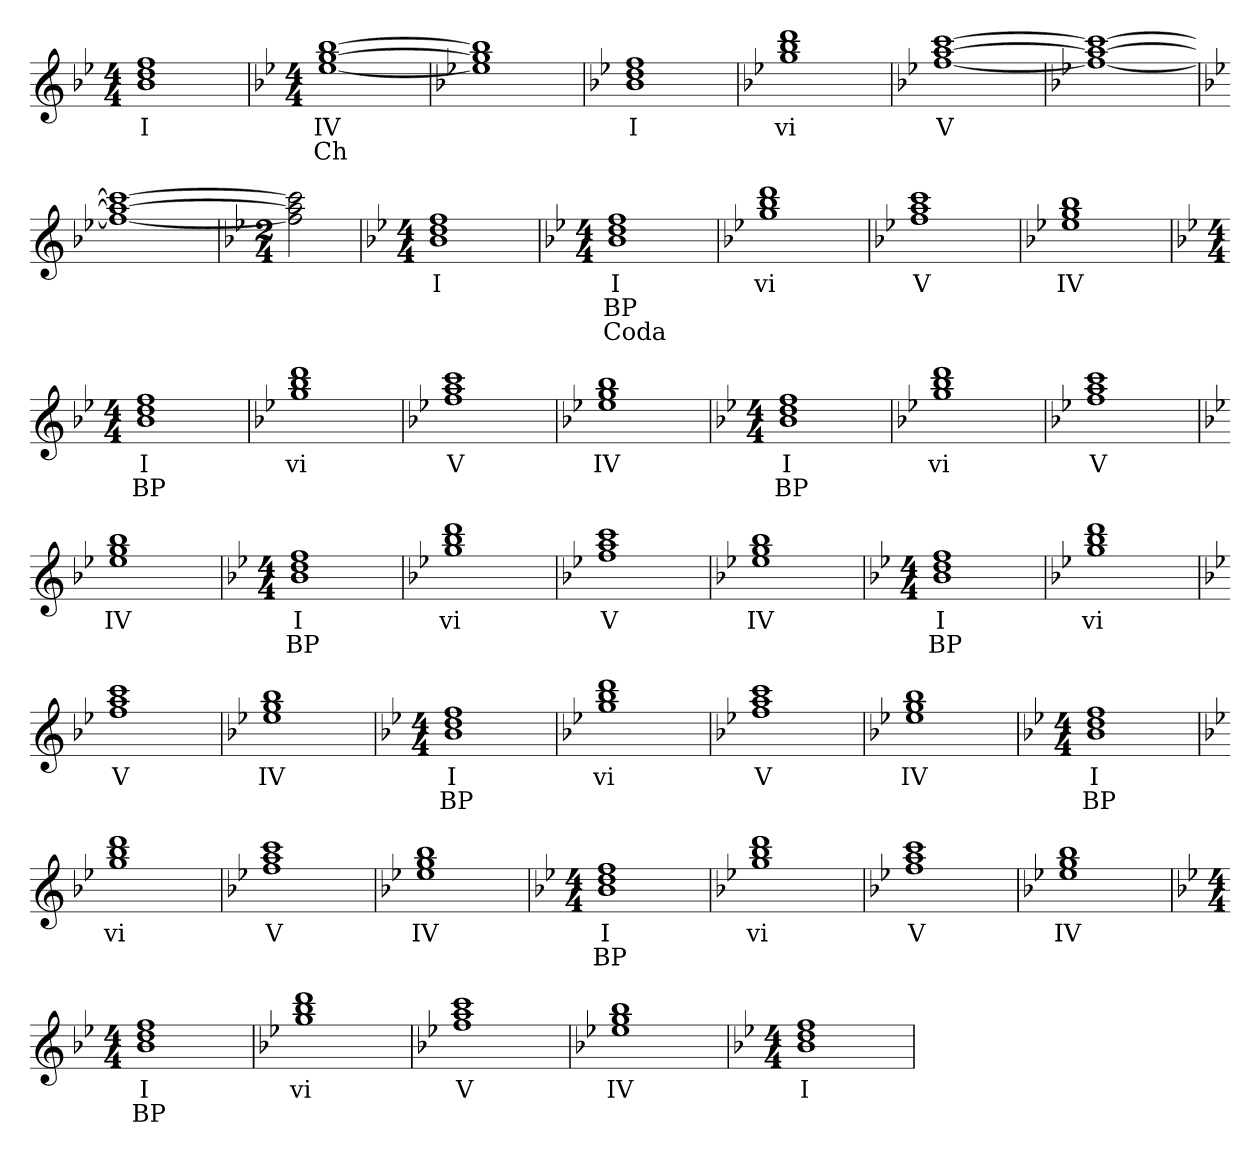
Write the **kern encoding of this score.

**kern	**text	**text	**text
*part1	*part1	*part1	*part1
*staff1	*staff1	*staff1	*staff1
*k[b-e-]	*	*	*
*B-:	*	*	*
*M4/4	*	*	*
=	=	=	=
1b- 1dd 1ff	I	.	.
=	=	=	=
*k[b-e-]	*	*	*
*B-:	*	*	*
*M4/4	*	*	*
[1ee- [1gg [1bb-	IV	Ch	.
=	=	=	=
*k[b-e-]	*	*	*
*B-:	*	*	*
1ee-] 1gg] 1bb-]	.	.	.
=	=	=	=
*k[b-e-]	*	*	*
*B-:	*	*	*
1b- 1dd 1ff	I	.	.
=	=	=	=
*k[b-e-]	*	*	*
*B-:	*	*	*
1gg 1bb- 1ddd	vi	.	.
=	=	=	=
*k[b-e-]	*	*	*
*B-:	*	*	*
[1ff [1aa [1ccc	V	.	.
=	=	=	=
*k[b-e-]	*	*	*
*B-:	*	*	*
1ff_ 1aa_ 1ccc_	.	.	.
=	=	=	=
*k[b-e-]	*	*	*
*B-:	*	*	*
1ff_ 1aa_ 1ccc_	.	.	.
=	=	=	=
*k[b-e-]	*	*	*
*B-:	*	*	*
*M2/4	*	*	*
2ff] 2aa] 2ccc]	.	.	.
=	=	=	=
*k[b-e-]	*	*	*
*B-:	*	*	*
*M4/4	*	*	*
1b- 1dd 1ff	I	.	.
=	=	=	=
*k[b-e-]	*	*	*
*B-:	*	*	*
*M4/4	*	*	*
1b- 1dd 1ff	I	BP	Coda
=	=	=	=
*k[b-e-]	*	*	*
*B-:	*	*	*
1gg 1bb- 1ddd	vi	.	.
=	=	=	=
*k[b-e-]	*	*	*
*B-:	*	*	*
1ff 1aa 1ccc	V	.	.
=	=	=	=
*k[b-e-]	*	*	*
*B-:	*	*	*
1ee- 1gg 1bb-	IV	.	.
=	=	=	=
*k[b-e-]	*	*	*
*B-:	*	*	*
*M4/4	*	*	*
1b- 1dd 1ff	I	BP	.
=	=	=	=
*k[b-e-]	*	*	*
*B-:	*	*	*
1gg 1bb- 1ddd	vi	.	.
=	=	=	=
*k[b-e-]	*	*	*
*B-:	*	*	*
1ff 1aa 1ccc	V	.	.
=	=	=	=
*k[b-e-]	*	*	*
*B-:	*	*	*
1ee- 1gg 1bb-	IV	.	.
=	=	=	=
*k[b-e-]	*	*	*
*B-:	*	*	*
*M4/4	*	*	*
1b- 1dd 1ff	I	BP	.
=	=	=	=
*k[b-e-]	*	*	*
*B-:	*	*	*
1gg 1bb- 1ddd	vi	.	.
=	=	=	=
*k[b-e-]	*	*	*
*B-:	*	*	*
1ff 1aa 1ccc	V	.	.
=	=	=	=
*k[b-e-]	*	*	*
*B-:	*	*	*
1ee- 1gg 1bb-	IV	.	.
=	=	=	=
*k[b-e-]	*	*	*
*B-:	*	*	*
*M4/4	*	*	*
1b- 1dd 1ff	I	BP	.
=	=	=	=
*k[b-e-]	*	*	*
*B-:	*	*	*
1gg 1bb- 1ddd	vi	.	.
=	=	=	=
*k[b-e-]	*	*	*
*B-:	*	*	*
1ff 1aa 1ccc	V	.	.
=	=	=	=
*k[b-e-]	*	*	*
*B-:	*	*	*
1ee- 1gg 1bb-	IV	.	.
=	=	=	=
*k[b-e-]	*	*	*
*B-:	*	*	*
*M4/4	*	*	*
1b- 1dd 1ff	I	BP	.
=	=	=	=
*k[b-e-]	*	*	*
*B-:	*	*	*
1gg 1bb- 1ddd	vi	.	.
=	=	=	=
*k[b-e-]	*	*	*
*B-:	*	*	*
1ff 1aa 1ccc	V	.	.
=	=	=	=
*k[b-e-]	*	*	*
*B-:	*	*	*
1ee- 1gg 1bb-	IV	.	.
=	=	=	=
*k[b-e-]	*	*	*
*B-:	*	*	*
*M4/4	*	*	*
1b- 1dd 1ff	I	BP	.
=	=	=	=
*k[b-e-]	*	*	*
*B-:	*	*	*
1gg 1bb- 1ddd	vi	.	.
=	=	=	=
*k[b-e-]	*	*	*
*B-:	*	*	*
1ff 1aa 1ccc	V	.	.
=	=	=	=
*k[b-e-]	*	*	*
*B-:	*	*	*
1ee- 1gg 1bb-	IV	.	.
=	=	=	=
*k[b-e-]	*	*	*
*B-:	*	*	*
*M4/4	*	*	*
1b- 1dd 1ff	I	BP	.
=	=	=	=
*k[b-e-]	*	*	*
*B-:	*	*	*
1gg 1bb- 1ddd	vi	.	.
=	=	=	=
*k[b-e-]	*	*	*
*B-:	*	*	*
1ff 1aa 1ccc	V	.	.
=	=	=	=
*k[b-e-]	*	*	*
*B-:	*	*	*
1ee- 1gg 1bb-	IV	.	.
=	=	=	=
*k[b-e-]	*	*	*
*B-:	*	*	*
*M4/4	*	*	*
1b- 1dd 1ff	I	BP	.
=	=	=	=
*k[b-e-]	*	*	*
*B-:	*	*	*
1gg 1bb- 1ddd	vi	.	.
=	=	=	=
*k[b-e-]	*	*	*
*B-:	*	*	*
1ff 1aa 1ccc	V	.	.
=	=	=	=
*k[b-e-]	*	*	*
*B-:	*	*	*
1ee- 1gg 1bb-	IV	.	.
=	=	=	=
*k[b-e-]	*	*	*
*B-:	*	*	*
*M4/4	*	*	*
1b- 1dd 1ff	I	BP	.
=	=	=	=
*k[b-e-]	*	*	*
*B-:	*	*	*
1gg 1bb- 1ddd	vi	.	.
=	=	=	=
*k[b-e-]	*	*	*
*B-:	*	*	*
1ff 1aa 1ccc	V	.	.
=	=	=	=
*k[b-e-]	*	*	*
*B-:	*	*	*
1ee- 1gg 1bb-	IV	.	.
=	=	=	=
*k[b-e-]	*	*	*
*B-:	*	*	*
*M4/4	*	*	*
1b- 1dd 1ff	I	.	.
=	=	=	=
*-	*-	*-	*-
